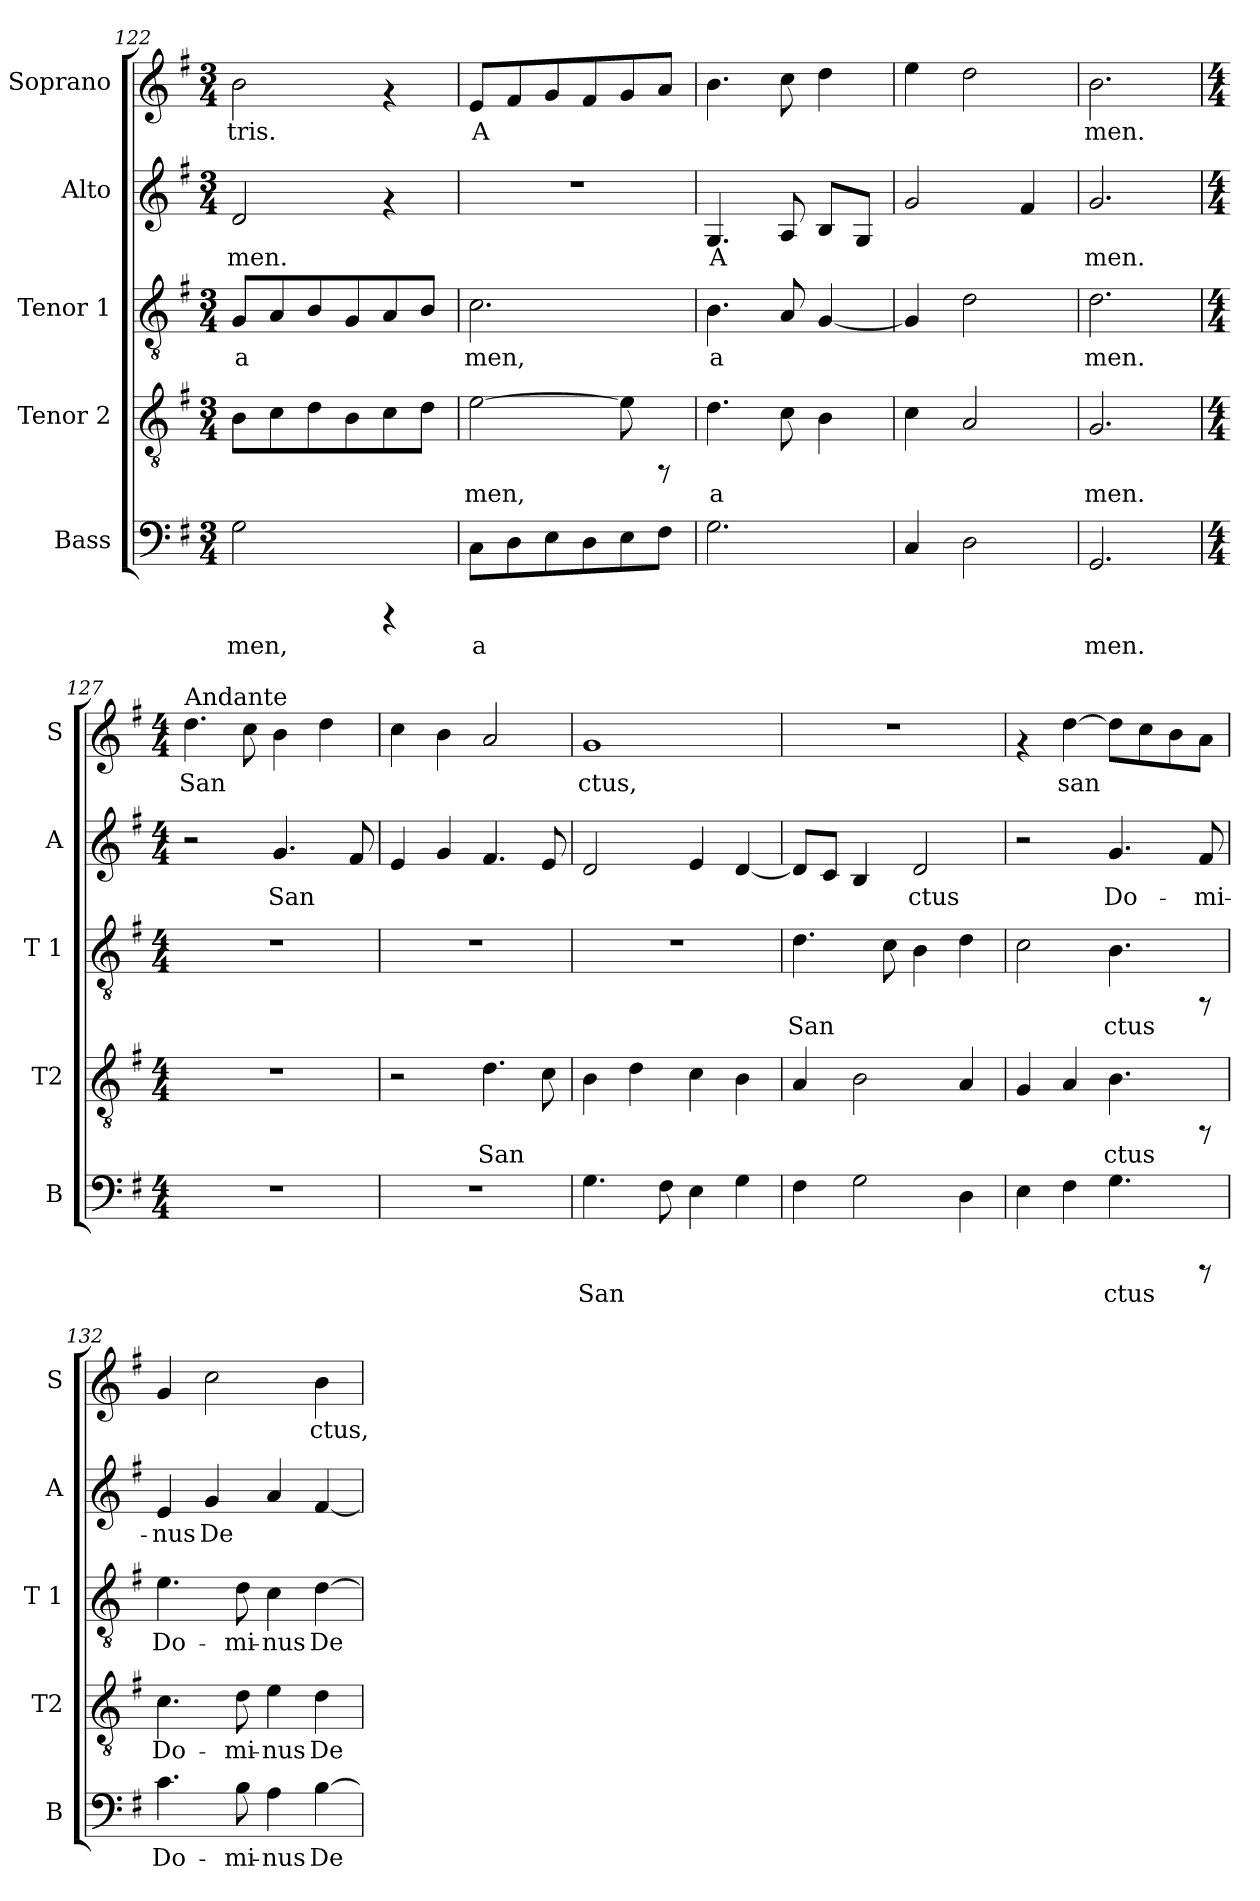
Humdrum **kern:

**kern	**text	**kern	**text	**kern	**text	**kern	**text	**kern	**text
*part5	*part5	*part4	*part4	*part3	*part3	*part2	*part2	*part1	*part1
*staff5	*staff5	*staff4	*staff4	*staff3	*staff3	*staff2	*staff2	*staff1	*staff1
*I"Bass	*	*I"Tenor 2	*	*I"Tenor 1	*	*I"Alto	*	*I"Soprano	*
*I'B	*	*I'T2	*	*I'T 1	*	*I'A	*	*I'S	*
!!LO:PB:g=z
*clefF4	*	*clefGv2	*	*clefGv2	*	*clefG2	*	*clefG2	*
*k[f#]	*	*k[f#]	*	*k[f#]	*	*k[f#]	*	*k[f#]	*
*G:	*	*G:	*	*G:	*	*G:	*	*G:	*
*M3/4	*	*M3/4	*	*M3/4	*	*M3/4	*	*M3/4	*
=122	=122	=122	=122	=122	=122	=122	=122	=122	=122
!	!LO:LY:b:cj	!	!LO:LY:b:cj	!	!LO:LY:b:cj	!	!LO:LY:b:cj	!	!LO:LY:b:cj
2G\	-men,	8B\L	--	8G/L	a-	2d/	-men.	2b\	-tris.
!	!	!	!LO:LY:b:cj	!	!LO:LY:b:cj	!	!	!	!
.	.	8c\	--	8A/	--	.	.	.	.
!	!	!	!LO:LY:b:cj	!	!LO:LY:b:cj	!	!	!	!
.	.	8d\	--	8B/	--	.	.	.	.
!	!	!	!LO:LY:b:cj	!	!LO:LY:b:cj	!	!	!	!
.	.	8B\	--	8G/	--	.	.	.	.
!	!	!	!LO:LY:b:cj	!	!LO:LY:b:cj	!	!	!	!
4rCCC	.	8c\	--	8A/	--	4rf	.	4rf	.
!	!	!	!LO:LY:b:cj	!	!LO:LY:b:cj	!	!	!	!
.	.	8d\J	--	8B/J	--	.	.	.	.
=123	=123	=123	=123	=123	=123	=123	=123	=123	=123
!	!LO:LY:b:cj	!	!LO:LY:b:cj	!	!LO:LY:b:cj	!	!	!	!LO:LY:b:cj
8C\L	a-	[>2e\	-men,	2.c\	-men,	2.r	.	8e/L	A-
!	!LO:LY:b:cj	!	!	!	!	!	!	!	!LO:LY:b:cj
8D\	--	.	.	.	.	.	.	8f#/	--
!	!LO:LY:b:cj	!	!	!	!	!	!	!	!LO:LY:b:cj
8E\	--	.	.	.	.	.	.	8g/	--
!	!LO:LY:b:cj	!	!	!	!	!	!	!	!LO:LY:b:cj
8D\	--	.	.	.	.	.	.	8f#/	--
!	!LO:LY:b:cj	!	!LO:LY:b:cj	!	!	!	!	!	!LO:LY:b:cj
8E\	--	8e\]	.	.	.	.	.	8g/	--
!	!LO:LY:b:cj	!	!	!	!	!	!	!	!LO:LY:b:cj
8F#\J	--	8rFF	.	.	.	.	.	8a/J	--
=124	=124	=124	=124	=124	=124	=124	=124	=124	=124
!	!LO:LY:b:cj	!	!LO:LY:b:cj	!	!LO:LY:b:cj	!	!LO:LY:b:cj	!	!LO:LY:b:cj
2.G\	--	4.d\	a-	4.B\	a-	4.G/	A-	4.b\	--
!	!	!	!LO:LY:b:cj	!	!LO:LY:b:cj	!	!LO:LY:b:cj	!	!LO:LY:b:cj
.	.	8c\	--	8A/	--	8A/	--	8cc\	--
!	!	!	!LO:LY:b:cj	!	!LO:LY:b:cj	!	!LO:LY:b:cj	!	!LO:LY:b:cj
.	.	4B\	--	[<4G/	--	8B/L	--	4dd\	--
!	!	!	!	!	!	!	!LO:LY:b:cj	!	!
.	.	.	.	.	.	8G/J	--	.	.
=125	=125	=125	=125	=125	=125	=125	=125	=125	=125
!	!LO:LY:b:cj	!	!LO:LY:b:cj	!	!LO:LY:b:cj	!	!LO:LY:b:cj	!	!LO:LY:b:cj
4C/	--	4c\	--	4G/]	--	2g/	--	4ee\	--
!	!LO:LY:b:cj	!	!LO:LY:b:cj	!	!LO:LY:b:cj	!	!	!	!LO:LY:b:cj
2D\	--	2A/	--	2d\	--	.	.	2dd\	--
!	!	!	!	!	!	!	!LO:LY:b:cj	!	!
.	.	.	.	.	.	4f#/	--	.	.
=126	=126	=126	=126	=126	=126	=126	=126	=126	=126
!	!LO:LY:b:cj	!	!LO:LY:b:cj	!	!LO:LY:b:cj	!	!LO:LY:b:cj	!	!LO:LY:b:cj
2.GG/	-men.	2.G/	-men.	2.d\	-men.	2.g/	-men.	2.b\	-men.
!!LO:PB:g=z
=127!	=127!	=127!	=127!	=127!	=127!	=127!	=127!	=127!	=127!
*M4/4	*	*M4/4	*	*M4/4	*	*M4/4	*	*M4/4	*
*	*	*	*	*	*	*	*	*MM90	*
!	!	!	!	!	!	!	!	!LO:TX:a:t=Andante	!
!	!	!	!	!	!	!	!	!	!LO:LY:b:cj
1r	.	1r	.	1r	.	2r	.	4.dd\	San-
!	!	!	!	!	!	!	!	!	!LO:LY:b:cj
.	.	.	.	.	.	.	.	8cc\	--
!	!	!	!	!	!	!	!LO:LY:b:cj	!	!LO:LY:b:cj
.	.	.	.	.	.	4.g/	San-	4b\	--
!	!	!	!	!	!	!	!	!	!LO:LY:b:cj
.	.	.	.	.	.	.	.	4dd\	--
!	!	!	!	!	!	!	!LO:LY:b:cj	!	!
.	.	.	.	.	.	8f#/	--	.	.
=128	=128	=128	=128	=128	=128	=128	=128	=128	=128
!	!	!	!	!	!	!	!LO:LY:b:cj	!	!LO:LY:b:cj
1r	.	2r	.	1r	.	4e/	--	4cc\	--
!	!	!	!	!	!	!	!LO:LY:b:cj	!	!LO:LY:b:cj
.	.	.	.	.	.	4g/	--	4b\	--
!	!	!	!LO:LY:b:cj	!	!	!	!LO:LY:b:cj	!	!LO:LY:b:cj
.	.	4.d\	San-	.	.	4.f#/	--	2a/	--
!	!	!	!LO:LY:b:cj	!	!	!	!LO:LY:b:cj	!	!
.	.	8c\	--	.	.	8e/	--	.	.
=129	=129	=129	=129	=129	=129	=129	=129	=129	=129
!	!LO:LY:b:cj	!	!LO:LY:b:cj	!	!	!	!LO:LY:b:cj	!	!LO:LY:b:cj
4.G\	San-	4B\	--	1r	.	2d/	--	1g	-ctus,
!	!	!	!LO:LY:b:cj	!	!	!	!	!	!
.	.	4d\	--	.	.	.	.	.	.
!	!LO:LY:b:cj	!	!	!	!	!	!	!	!
8F#\	--	.	.	.	.	.	.	.	.
!	!LO:LY:b:cj	!	!LO:LY:b:cj	!	!	!	!LO:LY:b:cj	!	!
4E\	--	4c\	--	.	.	4e/	--	.	.
!	!LO:LY:b:cj	!	!LO:LY:b:cj	!	!	!	!LO:LY:b:cj	!	!
4G\	--	4B\	--	.	.	[<4d/	--	.	.
=130	=130	=130	=130	=130	=130	=130	=130	=130	=130
!	!LO:LY:b:cj	!	!LO:LY:b:cj	!	!LO:LY:b:cj	!	!LO:LY:b:cj	!	!
4F#\	--	4A/	--	4.d\	San-	8d/L]	--	1r	.
!	!	!	!	!	!	!	!LO:LY:b:cj	!	!
.	.	.	.	.	.	8c/J	--	.	.
!	!LO:LY:b:cj	!	!LO:LY:b:cj	!	!	!	!LO:LY:b:cj	!	!
2G\	--	2B\	--	.	.	4B/	--	.	.
!	!	!	!	!	!LO:LY:b:cj	!	!	!	!
.	.	.	.	8c\	--	.	.	.	.
!	!	!	!	!	!LO:LY:b:cj	!	!LO:LY:b:cj	!	!
.	.	.	.	4B\	--	2d/	-ctus	.	.
!	!LO:LY:b:cj	!	!LO:LY:b:cj	!	!LO:LY:b:cj	!	!	!	!
4D\	--	4A/	--	4d\	--	.	.	.	.
!!LO:LB:g=z
=131	=131	=131	=131	=131	=131	=131	=131	=131	=131
!	!LO:LY:b:cj	!	!LO:LY:b:cj	!	!LO:LY:b:cj	!	!	!	!
4E\	--	4G/	--	2c\	--	2r	.	4rf	.
!	!LO:LY:b:cj	!	!LO:LY:b:cj	!	!	!	!	!	!LO:LY:b:cj
4F#\	--	4A/	--	.	.	.	.	[>4dd\	san-
!	!LO:LY:b:cj	!	!LO:LY:b:cj	!	!LO:LY:b:cj	!	!LO:LY:b:cj	!	!LO:LY:b:cj
4.G\	-ctus	4.B\	-ctus	4.B\	-ctus	4.g/	Do-	8dd\L]	--
!	!	!	!	!	!	!	!	!	!LO:LY:b:cj
.	.	.	.	.	.	.	.	8cc\	--
!	!	!	!	!	!	!	!	!	!LO:LY:b:cj
.	.	.	.	.	.	.	.	8b\	--
!	!	!	!	!	!	!	!LO:LY:b:cj	!	!LO:LY:b:cj
8rCCC	.	8rFF	.	8rFF	.	8f#/	-mi-	8a\J	--
=132	=132	=132	=132	=132	=132	=132	=132	=132	=132
!	!LO:LY:b:cj	!	!LO:LY:b:cj	!	!LO:LY:b:cj	!	!LO:LY:b:cj	!	!LO:LY:b:cj
4.c\	Do-	4.c\	Do-	4.e\	Do-	4e/	-nus	4g/	--
!	!	!	!	!	!	!	!LO:LY:b:cj	!	!LO:LY:b:cj
.	.	.	.	.	.	4g/	De-	2cc\	--
!	!LO:LY:b:cj	!	!LO:LY:b:cj	!	!LO:LY:b:cj	!	!	!	!
8B\	-mi-	8d\	-mi-	8d\	-mi-	.	.	.	.
!	!LO:LY:b:cj	!	!LO:LY:b:cj	!	!LO:LY:b:cj	!	!LO:LY:b:cj	!	!
4A\	-nus	4e\	-nus	4c\	-nus	4a/	--	.	.
!	!LO:LY:b:cj	!	!LO:LY:b:cj	!	!LO:LY:b:cj	!	!LO:LY:b:cj	!	!LO:LY:b:cj
[>4B\	De-	4d\	De-	[>4d\	De-	[<4f#/	--	4b\	-ctus,
=	=	=	=	=	=	=	=	=	=
*-	*-	*-	*-	*-	*-	*-	*-	*-	*-
